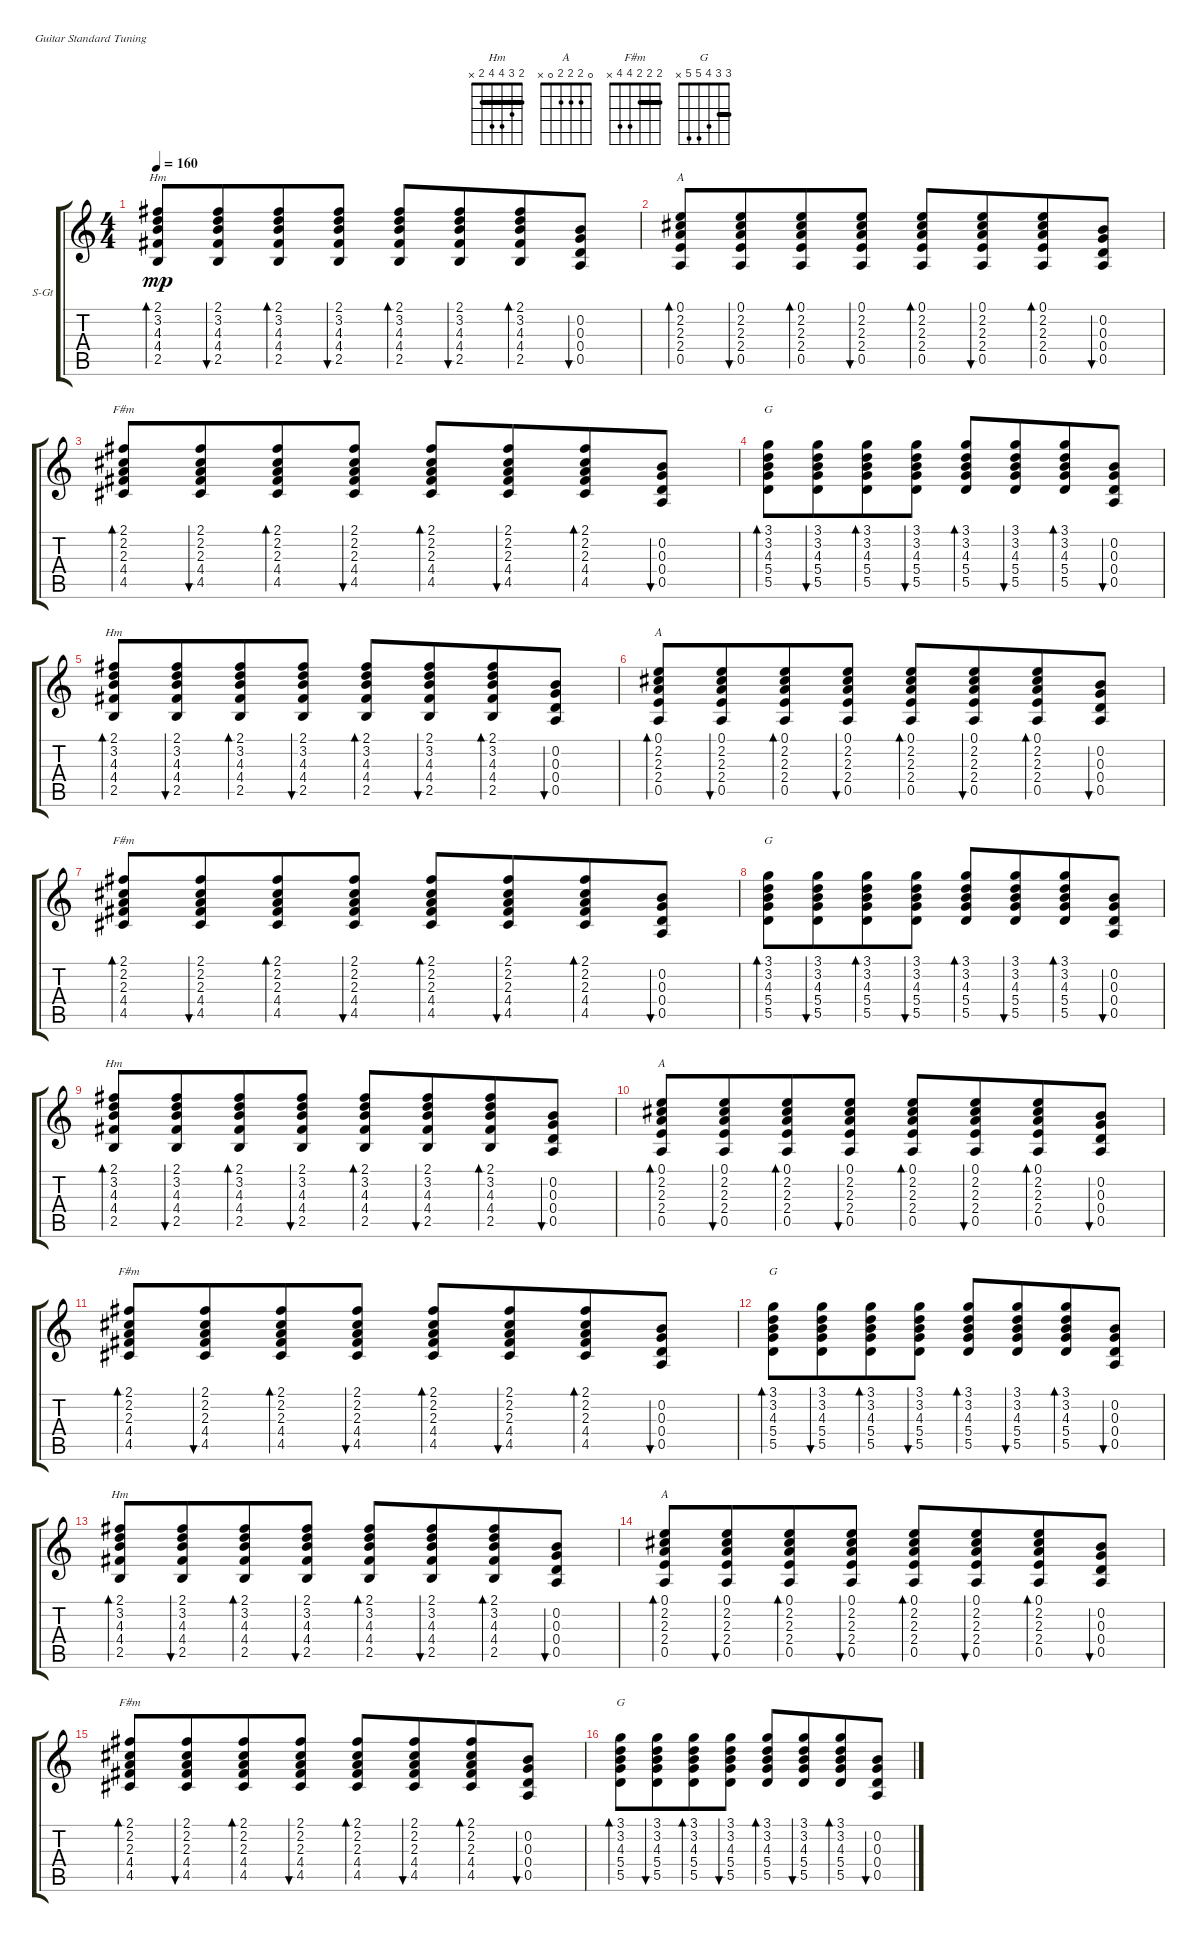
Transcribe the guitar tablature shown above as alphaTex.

\bracketExtendMode groupsimilarinstruments
\firstSystemTrackNameOrientation horizontal
\otherSystemsTrackNameOrientation horizontal
\track ("Цой" "S-Gt") {instrument acousticguitarsteel}
\staff {score tabs}
\tuning (E4 B3 G3 D3 A2 E2)
\chord ("Hm" 2 3 4 4 2 x) {barre 2}
\chord ("A" 0 2 2 2 0 x)
\chord ("F#m" 2 2 2 4 4 x) {barre (2 2)}
\chord ("G" 3 3 4 5 5 x) {barre 3}
\ts (4 4)
\tempo 160
\clef g2
\ks c
(2.1 3.2 4.3 4.4 2.5).8{bd 60 ch "Hm" dy mp} (2.1 3.2 4.3 4.4 2.5).8{bu 60 beam merge} (2.1 3.2 4.3 4.4 2.5).8{bd 60} (2.1 3.2 4.3 4.4 2.5).8{bu 60} (2.1 3.2 4.3 4.4 2.5).8{bd 60} (2.1 3.2 4.3 4.4 2.5).8{bu 60 beam merge} (2.1 3.2 4.3 4.4 2.5).8{bd 60} (0.2 0.3 0.4 0.5).8{bu 60} |
(0.1 2.2 2.3 2.4 0.5).8{bd 60 ch "A"} (0.1 2.2 2.3 2.4 0.5).8{bu 60 beam merge} (0.1 2.2 2.3 2.4 0.5).8{bd 60} (0.1 2.2 2.3 2.4 0.5).8{bu 60} (0.1 2.2 2.3 2.4 0.5).8{bd 60} (0.1 2.2 2.3 2.4 0.5).8{bu 60 beam merge} (0.1 2.2 2.3 2.4 0.5).8{bd 60} (0.2 0.3 0.4 0.5).8{bu 60} |
(2.1 2.2 2.3 4.4 4.5).8{bd 60 ch "F#m"} (2.1 2.2 2.3 4.4 4.5).8{bu 60 beam merge} (2.1 2.2 2.3 4.4 4.5).8{bd 60} (2.1 2.2 2.3 4.4 4.5).8{bu 60} (2.1 2.2 2.3 4.4 4.5).8{bd 60} (2.1 2.2 2.3 4.4 4.5).8{bu 60 beam merge} (2.1 2.2 2.3 4.4 4.5).8{bd 60} (0.2 0.3 0.4 0.5).8{bu 60} |
(3.1 3.2 4.3 5.4 5.5).8{bd 60 ch "G"} (3.1 3.2 4.3 5.4 5.5).8{bu 60 beam merge} (3.1 3.2 4.3 5.4 5.5).8{bd 60} (3.1 3.2 4.3 5.4 5.5).8{bu 60} (3.1 3.2 4.3 5.4 5.5).8{bd 60} (3.1 3.2 4.3 5.4 5.5).8{bu 60 beam merge} (3.1 3.2 4.3 5.4 5.5).8{bd 60} (0.2 0.3 0.4 0.5).8{bu 60} |
(2.1 3.2 4.3 4.4 2.5).8{bd 60 ch "Hm"} (2.1 3.2 4.3 4.4 2.5).8{bu 60 beam merge} (2.1 3.2 4.3 4.4 2.5).8{bd 60} (2.1 3.2 4.3 4.4 2.5).8{bu 60} (2.1 3.2 4.3 4.4 2.5).8{bd 60} (2.1 3.2 4.3 4.4 2.5).8{bu 60 beam merge} (2.1 3.2 4.3 4.4 2.5).8{bd 60} (0.2 0.3 0.4 0.5).8{bu 60} |
(0.1 2.2 2.3 2.4 0.5).8{bd 60 ch "A"} (0.1 2.2 2.3 2.4 0.5).8{bu 60 beam merge} (0.1 2.2 2.3 2.4 0.5).8{bd 60} (0.1 2.2 2.3 2.4 0.5).8{bu 60} (0.1 2.2 2.3 2.4 0.5).8{bd 60} (0.1 2.2 2.3 2.4 0.5).8{bu 60 beam merge} (0.1 2.2 2.3 2.4 0.5).8{bd 60} (0.2 0.3 0.4 0.5).8{bu 60} |
(2.1 2.2 2.3 4.4 4.5).8{bd 60 ch "F#m"} (2.1 2.2 2.3 4.4 4.5).8{bu 60 beam merge} (2.1 2.2 2.3 4.4 4.5).8{bd 60} (2.1 2.2 2.3 4.4 4.5).8{bu 60} (2.1 2.2 2.3 4.4 4.5).8{bd 60} (2.1 2.2 2.3 4.4 4.5).8{bu 60 beam merge} (2.1 2.2 2.3 4.4 4.5).8{bd 60} (0.2 0.3 0.4 0.5).8{bu 60} |
(3.1 3.2 4.3 5.4 5.5).8{bd 60 ch "G"} (3.1 3.2 4.3 5.4 5.5).8{bu 60 beam merge} (3.1 3.2 4.3 5.4 5.5).8{bd 60} (3.1 3.2 4.3 5.4 5.5).8{bu 60} (3.1 3.2 4.3 5.4 5.5).8{bd 60} (3.1 3.2 4.3 5.4 5.5).8{bu 60 beam merge} (3.1 3.2 4.3 5.4 5.5).8{bd 60} (0.2 0.3 0.4 0.5).8{bu 60} |
(2.1 3.2 4.3 4.4 2.5).8{bd 60 ch "Hm"} (2.1 3.2 4.3 4.4 2.5).8{bu 60 beam merge} (2.1 3.2 4.3 4.4 2.5).8{bd 60} (2.1 3.2 4.3 4.4 2.5).8{bu 60} (2.1 3.2 4.3 4.4 2.5).8{bd 60} (2.1 3.2 4.3 4.4 2.5).8{bu 60 beam merge} (2.1 3.2 4.3 4.4 2.5).8{bd 60} (0.2 0.3 0.4 0.5).8{bu 60} |
(0.1 2.2 2.3 2.4 0.5).8{bd 60 ch "A"} (0.1 2.2 2.3 2.4 0.5).8{bu 60 beam merge} (0.1 2.2 2.3 2.4 0.5).8{bd 60} (0.1 2.2 2.3 2.4 0.5).8{bu 60} (0.1 2.2 2.3 2.4 0.5).8{bd 60} (0.1 2.2 2.3 2.4 0.5).8{bu 60 beam merge} (0.1 2.2 2.3 2.4 0.5).8{bd 60} (0.2 0.3 0.4 0.5).8{bu 60} |
(2.1 2.2 2.3 4.4 4.5).8{bd 60 ch "F#m"} (2.1 2.2 2.3 4.4 4.5).8{bu 60 beam merge} (2.1 2.2 2.3 4.4 4.5).8{bd 60} (2.1 2.2 2.3 4.4 4.5).8{bu 60} (2.1 2.2 2.3 4.4 4.5).8{bd 60} (2.1 2.2 2.3 4.4 4.5).8{bu 60 beam merge} (2.1 2.2 2.3 4.4 4.5).8{bd 60} (0.2 0.3 0.4 0.5).8{bu 60} |
(3.1 3.2 4.3 5.4 5.5).8{bd 60 ch "G"} (3.1 3.2 4.3 5.4 5.5).8{bu 60 beam merge} (3.1 3.2 4.3 5.4 5.5).8{bd 60} (3.1 3.2 4.3 5.4 5.5).8{bu 60} (3.1 3.2 4.3 5.4 5.5).8{bd 60} (3.1 3.2 4.3 5.4 5.5).8{bu 60 beam merge} (3.1 3.2 4.3 5.4 5.5).8{bd 60} (0.2 0.3 0.4 0.5).8{bu 60} |
(2.1 3.2 4.3 4.4 2.5).8{bd 60 ch "Hm"} (2.1 3.2 4.3 4.4 2.5).8{bu 60 beam merge} (2.1 3.2 4.3 4.4 2.5).8{bd 60} (2.1 3.2 4.3 4.4 2.5).8{bu 60} (2.1 3.2 4.3 4.4 2.5).8{bd 60} (2.1 3.2 4.3 4.4 2.5).8{bu 60 beam merge} (2.1 3.2 4.3 4.4 2.5).8{bd 60} (0.2 0.3 0.4 0.5).8{bu 60} |
(0.1 2.2 2.3 2.4 0.5).8{bd 60 ch "A"} (0.1 2.2 2.3 2.4 0.5).8{bu 60 beam merge} (0.1 2.2 2.3 2.4 0.5).8{bd 60} (0.1 2.2 2.3 2.4 0.5).8{bu 60} (0.1 2.2 2.3 2.4 0.5).8{bd 60} (0.1 2.2 2.3 2.4 0.5).8{bu 60 beam merge} (0.1 2.2 2.3 2.4 0.5).8{bd 60} (0.2 0.3 0.4 0.5).8{bu 60} |
(2.1 2.2 2.3 4.4 4.5).8{bd 60 ch "F#m"} (2.1 2.2 2.3 4.4 4.5).8{bu 60 beam merge} (2.1 2.2 2.3 4.4 4.5).8{bd 60} (2.1 2.2 2.3 4.4 4.5).8{bu 60} (2.1 2.2 2.3 4.4 4.5).8{bd 60} (2.1 2.2 2.3 4.4 4.5).8{bu 60 beam merge} (2.1 2.2 2.3 4.4 4.5).8{bd 60} (0.2 0.3 0.4 0.5).8{bu 60} |
(3.1 3.2 4.3 5.4 5.5).8{bd 60 ch "G"} (3.1 3.2 4.3 5.4 5.5).8{bu 60 beam merge} (3.1 3.2 4.3 5.4 5.5).8{bd 60} (3.1 3.2 4.3 5.4 5.5).8{bu 60} (3.1 3.2 4.3 5.4 5.5).8{bd 60} (3.1 3.2 4.3 5.4 5.5).8{bu 60 beam merge} (3.1 3.2 4.3 5.4 5.5).8{bd 60} (0.2 0.3 0.4 0.5).8{bu 60}
